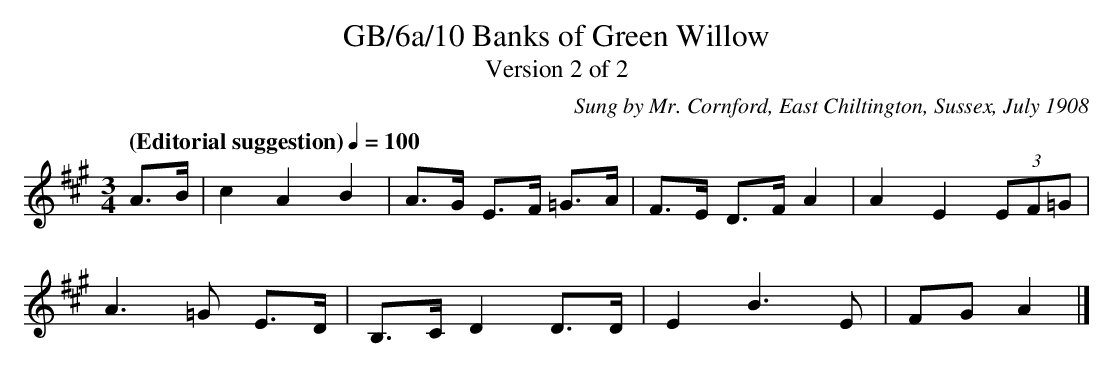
X:1
T:GB/6a/10 Banks of Green Willow
T:Version 2 of 2
C:Sung by Mr. Cornford, East Chiltington, Sussex, July 1908
M:3/4
Q:"(Editorial suggestion)" 1/4=100
L:1/8
K:A
A3/2B/ |c2 A2 B2 |A3/2G/ E3/2F/ =G3/2A/ |F3/2E/ D3/2F/ A2 |A2 E2 (3EF=G |
A3 =G E3/2D/ |B,3/2C/ D2 D3/2D/ |E2 B3 E |FG A2 |]
